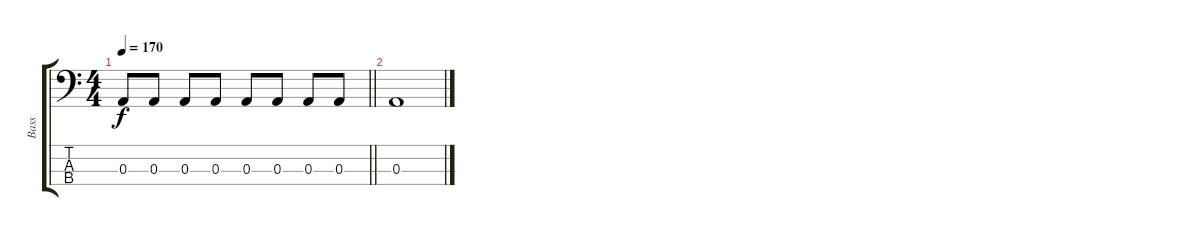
\track ("Bass" "Bass") {instrument electricbassfinger}
\staff {score tabs}
\tuning (G2 D2 A1 E1) {hide}
\ts (4 4)
\tempo 170
\clef f4
\barLineRight lightlight
\ks c
0.3.8{dy f} 0.3.8 0.3.8 0.3.8 0.3.8 0.3.8 0.3.8 0.3.8 |
0.3.1
